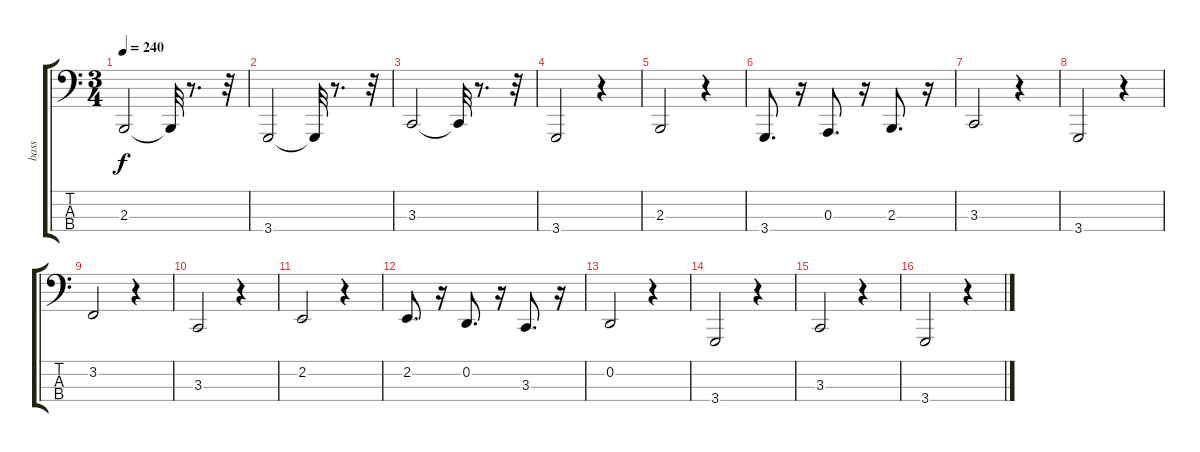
\track ("bass" "bass") {instrument accordion}
\staff {score tabs}
\tuning (G2 D2 A1 E1) {hide}
\ts (3 4)
\tempo 240
\clef f4
\ks c
2.3.2{dy f instrument acousticbass} 2.3{t}.32 r.8{d} r.32 |
3.4.2 3.4{t}.32 r.8{d} r.32 |
3.3.2 3.3{t}.32 r.8{d} r.32 |
3.4.2 r.4 |
2.3.2 r.4 |
3.4.8{d} r.16 0.3.8{d} r.16 2.3.8{d} r.16 |
3.3.2 r.4 |
3.4.2 r.4 |
3.2.2 r.4 |
3.3.2 r.4 |
2.2.2 r.4 |
2.2.8{d} r.16 0.2.8{d} r.16 3.3.8{d} r.16 |
0.2.2 r.4 |
3.4.2 r.4 |
3.3.2 r.4 |
3.4.2 r.4
